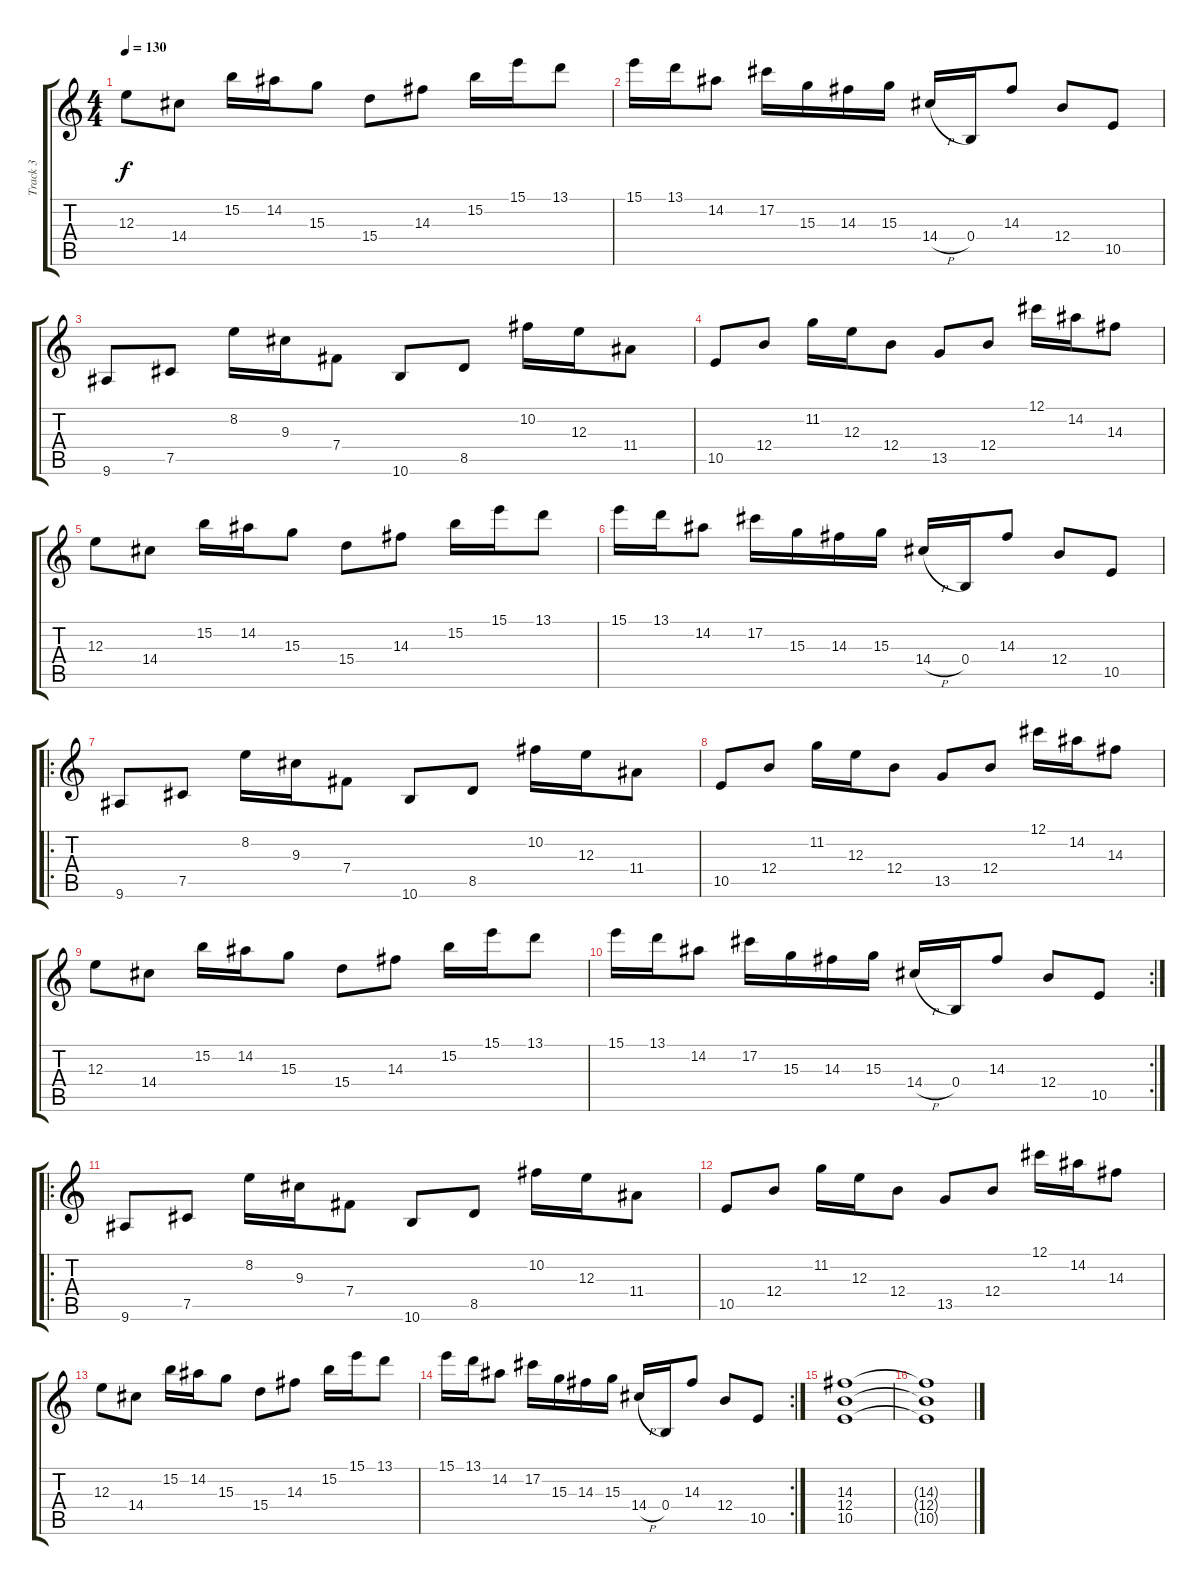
\track ("Track 3" "Track 3") {instrument electricguitarjazz}
\staff {score tabs}
\tuning (Db4 Ab3 E3 B2 Gb2 Db2) {hide}
\ts (4 4)
\tempo 130
\clef g2
\ks c
12.3.8{dy f} 14.4.8 15.2.16 14.2.16 15.3.8 15.4.8 14.3.8 15.2.16 15.1.16 13.1.8 |
15.1.16 13.1.16 14.2.8 17.2.16 15.3.16 14.3.16 15.3.16 14.4{h}.16 0.4.16 14.3.8 12.4.8 10.5.8 |
9.6.8 7.5.8 8.2.16 9.3.16 7.4.8 10.6.8 8.5.8 10.2.16 12.3.16 11.4.8 |
10.5.8 12.4.8 11.2.16 12.3.16 12.4.8 13.5.8 12.4.8 12.1.16 14.2.16 14.3.8 |
12.3.8 14.4.8 15.2.16 14.2.16 15.3.8 15.4.8 14.3.8 15.2.16 15.1.16 13.1.8 |
15.1.16 13.1.16 14.2.8 17.2.16 15.3.16 14.3.16 15.3.16 14.4{h}.16 0.4.16 14.3.8 12.4.8 10.5.8 |
\ro
9.6.8 7.5.8 8.2.16 9.3.16 7.4.8 10.6.8 8.5.8 10.2.16 12.3.16 11.4.8 |
10.5.8 12.4.8 11.2.16 12.3.16 12.4.8 13.5.8 12.4.8 12.1.16 14.2.16 14.3.8 |
12.3.8 14.4.8 15.2.16 14.2.16 15.3.8 15.4.8 14.3.8 15.2.16 15.1.16 13.1.8 |
\rc 2
15.1.16 13.1.16 14.2.8 17.2.16 15.3.16 14.3.16 15.3.16 14.4{h}.16 0.4.16 14.3.8 12.4.8 10.5.8 |
\ro
9.6.8 7.5.8 8.2.16 9.3.16 7.4.8 10.6.8 8.5.8 10.2.16 12.3.16 11.4.8 |
10.5.8 12.4.8 11.2.16 12.3.16 12.4.8 13.5.8 12.4.8 12.1.16 14.2.16 14.3.8 |
12.3.8 14.4.8 15.2.16 14.2.16 15.3.8 15.4.8 14.3.8 15.2.16 15.1.16 13.1.8 |
\rc 2
15.1.16 13.1.16 14.2.8 17.2.16 15.3.16 14.3.16 15.3.16 14.4{h}.16 0.4.16 14.3.8 12.4.8 10.5.8 |
(14.3 12.4 10.5).1 |
(14.3{t} 12.4{t} 10.5{t}).1
